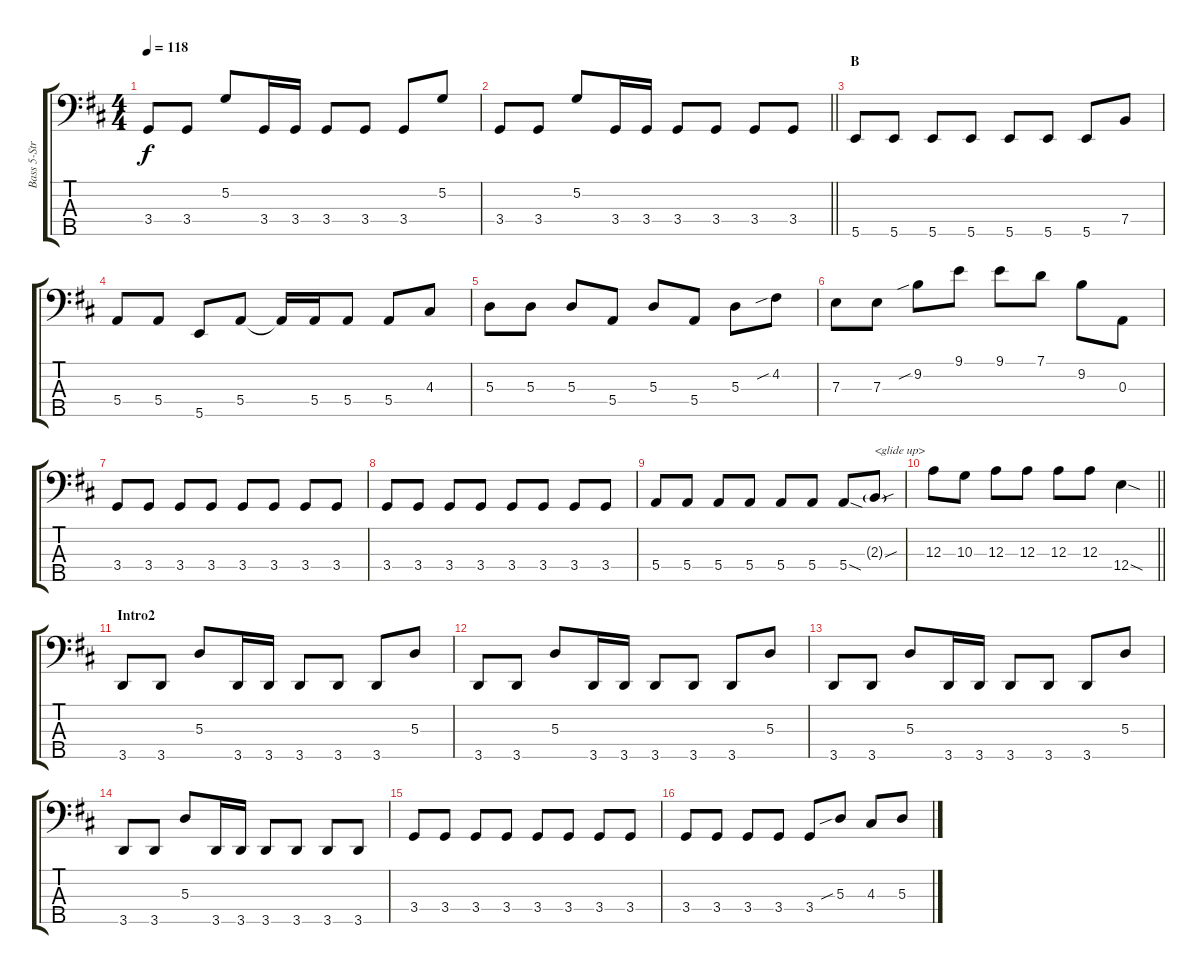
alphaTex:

\track ("Bass 5-Strings" "Bass 5-Str") {instrument electricbassfinger}
\staff {score tabs}
\tuning (G2 D2 A1 E1 B0) {hide}
\ts (4 4)
\tempo 118
\clef f4
\ks d
3.4.8{dy f} 3.4.8 5.2.8 3.4.16 3.4.16 3.4.8 3.4.8 3.4.8 5.2.8 |
\barLineRight lightlight
3.4.8 3.4.8 5.2.8 3.4.16 3.4.16 3.4.8 3.4.8 3.4.8 3.4.8 |
\section ("" "B")
5.5.8 5.5.8 5.5.8 5.5.8 5.5.8 5.5.8 5.5.8 7.4.8 |
5.4.8 5.4.8 5.5.8 5.4.8 5.4{t}.16 5.4.16 5.4.8 5.4.8 4.3.8 |
5.3.8 5.3.8 5.3.8 5.4.8 5.3.8 5.4.8 5.3.8 4.2{sib}.8 |
7.3.8 7.3.8 9.2{sib}.8 9.1.8 9.1.8 7.1.8 9.2.8 0.3.8 |
3.4.8 3.4.8 3.4.8 3.4.8 3.4.8 3.4.8 3.4.8 3.4.8 |
3.4.8 3.4.8 3.4.8 3.4.8 3.4.8 3.4.8 3.4.8 3.4.8 |
5.4.8 5.4.8 5.4.8 5.4.8 5.4.8 5.4.8 5.4{sod}.8 2.3{sou g}.8{txt "<glide up>"} |
\barLineRight lightlight
12.3.8 10.3.8 12.3.8 12.3.8 12.3.8 12.3.8 12.4{sod}.4 |
\section ("" "Intro2")
3.5.8 3.5.8 5.3.8 3.5.16 3.5.16 3.5.8 3.5.8 3.5.8 5.3.8 |
3.5.8 3.5.8 5.3.8 3.5.16 3.5.16 3.5.8 3.5.8 3.5.8 5.3.8 |
3.5.8 3.5.8 5.3.8 3.5.16 3.5.16 3.5.8 3.5.8 3.5.8 5.3.8 |
3.5.8 3.5.8 5.3.8 3.5.16 3.5.16 3.5.8 3.5.8 3.5.8 3.5.8 |
3.4.8 3.4.8 3.4.8 3.4.8 3.4.8 3.4.8 3.4.8 3.4.8 |
3.4.8 3.4.8 3.4.8 3.4.8 3.4.8 5.3{sib}.8 4.3.8 5.3.8
